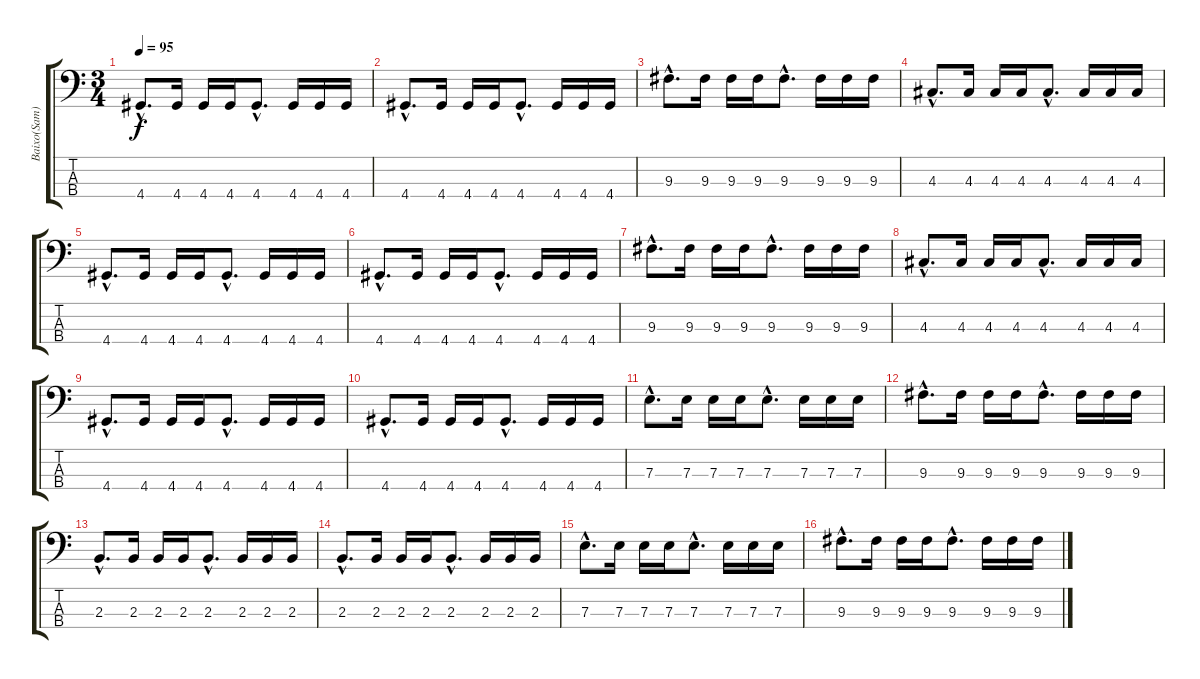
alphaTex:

\track ("Baixo(Sam)" "Baixo(Sam)") {instrument electricbassfinger}
\staff {score tabs}
\tuning (G2 D2 A1 E1) {hide}
\ts (3 4)
\tempo 95
\clef f4
\ks c
4.4{hac}.8{d dy f} 4.4.16 4.4.16 4.4.16 4.4{hac}.8{d} 4.4.16 4.4.16 4.4.16 |
4.4{hac}.8{d} 4.4.16 4.4.16 4.4.16 4.4{hac}.8{d} 4.4.16 4.4.16 4.4.16 |
9.3{hac}.8{d} 9.3.16 9.3.16 9.3.16 9.3{hac}.8{d} 9.3.16 9.3.16 9.3.16 |
4.3{hac}.8{d} 4.3.16 4.3.16 4.3.16 4.3{hac}.8{d} 4.3.16 4.3.16 4.3.16 |
4.4{hac}.8{d} 4.4.16 4.4.16 4.4.16 4.4{hac}.8{d} 4.4.16 4.4.16 4.4.16 |
4.4{hac}.8{d} 4.4.16 4.4.16 4.4.16 4.4{hac}.8{d} 4.4.16 4.4.16 4.4.16 |
9.3{hac}.8{d} 9.3.16 9.3.16 9.3.16 9.3{hac}.8{d} 9.3.16 9.3.16 9.3.16 |
4.3{hac}.8{d} 4.3.16 4.3.16 4.3.16 4.3{hac}.8{d} 4.3.16 4.3.16 4.3.16 |
4.4{hac}.8{d} 4.4.16 4.4.16 4.4.16 4.4{hac}.8{d} 4.4.16 4.4.16 4.4.16 |
4.4{hac}.8{d} 4.4.16 4.4.16 4.4.16 4.4{hac}.8{d} 4.4.16 4.4.16 4.4.16 |
7.3{hac}.8{d volume 13} 7.3.16 7.3.16 7.3.16 7.3{hac}.8{d} 7.3.16 7.3.16 7.3.16 |
9.3{hac}.8{d} 9.3.16 9.3.16 9.3.16 9.3{hac}.8{d} 9.3.16 9.3.16 9.3.16 |
2.3{hac}.8{d volume 13} 2.3.16 2.3.16 2.3.16 2.3{hac}.8{d} 2.3.16 2.3.16 2.3.16 |
2.3{hac}.8{d} 2.3.16 2.3.16 2.3.16 2.3{hac}.8{d} 2.3.16 2.3.16 2.3.16 |
7.3{hac}.8{d volume 13} 7.3.16 7.3.16 7.3.16 7.3{hac}.8{d} 7.3.16 7.3.16 7.3.16 |
9.3{hac}.8{d} 9.3.16 9.3.16 9.3.16 9.3{hac}.8{d} 9.3.16 9.3.16 9.3.16
